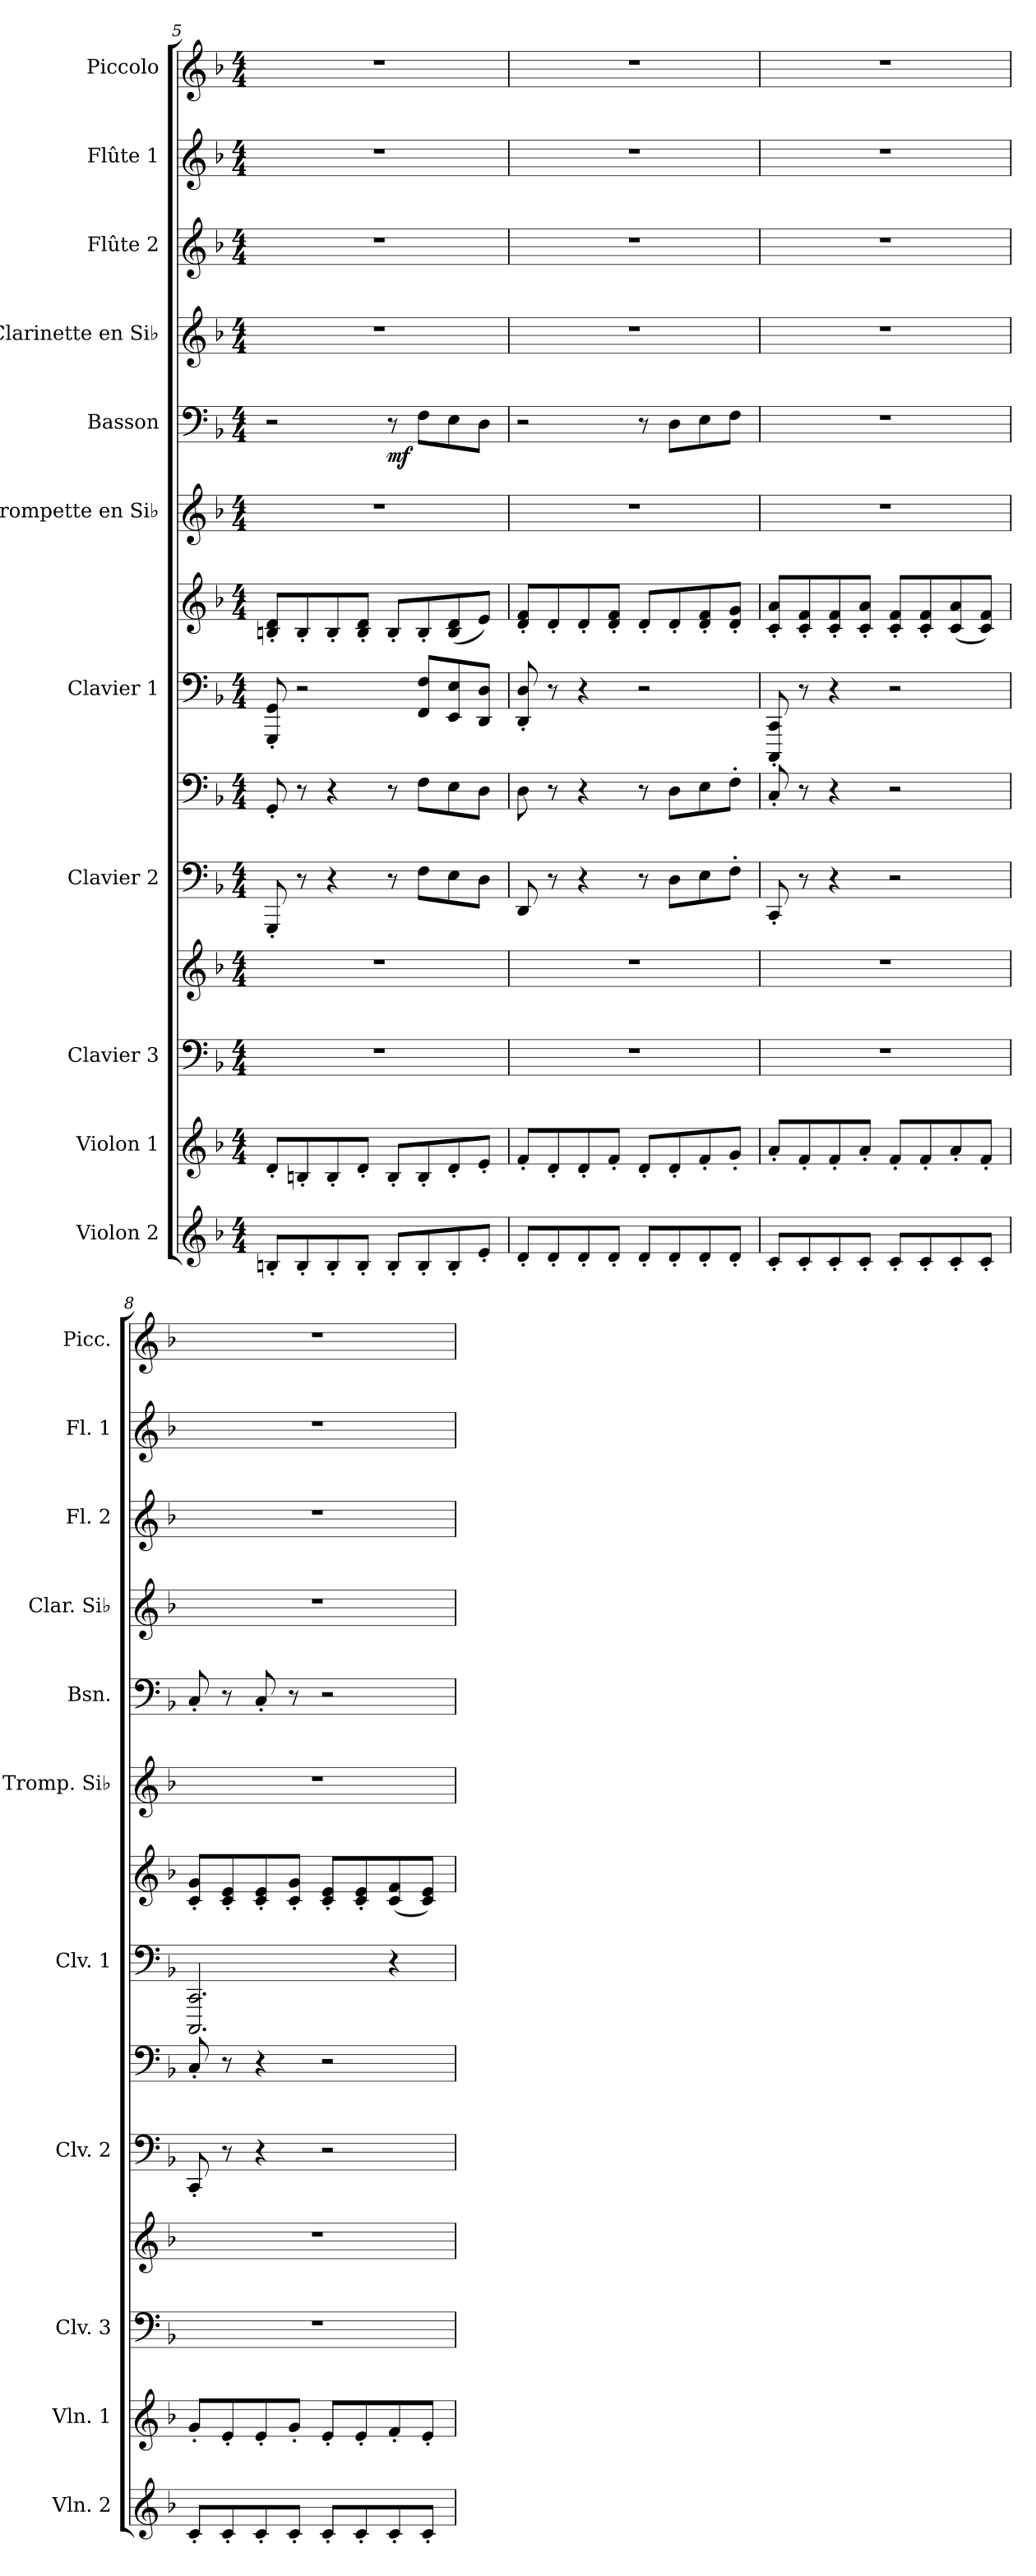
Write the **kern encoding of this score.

**kern	**kern	**kern	**kern	**kern	**kern	**kern	**kern	**kern	**kern	**dynam	**kern	**kern	**kern	**kern
*part11	*part10	*part9	*part9	*part8	*part8	*part7	*part7	*part6	*part5	*part5	*part4	*part3	*part2	*part1
*staff14	*staff13	*staff12	*staff11	*staff10	*staff9	*staff8	*staff7	*staff6	*staff5	*staff5	*staff4	*staff3	*staff2	*staff1
*I"Violon 2	*I"Violon 1	*I"Clavier 3	*	*I"Clavier 2	*	*I"Clavier 1	*	*I"Trompette en Si♭	*I"Basson	*	*I"Clarinette en Si♭	*I"Flûte 2	*I"Flûte 1	*I"Piccolo
*I'Vln. 2	*I'Vln. 1	*I'Clv. 3	*	*I'Clv. 2	*	*I'Clv. 1	*	*I'Tromp. Si♭	*I'Bsn.	*	*I'Clar. Si♭	*I'Fl. 2	*I'Fl. 1	*I'Picc.
*clefG2	*clefG2	*clefF4	*clefG2	*clefF4	*clefF4	*clefF4	*clefG2	*clefG2	*clefF4	*	*clefG2	*clefG2	*clefG2	*clefG2
*	*	*	*	*	*	*	*	*ITrd1c2	*	*	*ITrd1c2	*	*	*ITrd-7c-12
*k[b-]	*k[b-]	*k[b-]	*k[b-]	*k[b-]	*k[b-]	*k[b-]	*k[b-]	*k[b-e-a-]	*k[b-]	*	*k[b-e-a-]	*k[b-]	*k[b-]	*k[b-]
*M4/4	*M4/4	*M4/4	*M4/4	*M4/4	*M4/4	*M4/4	*M4/4	*M4/4	*M4/4	*	*M4/4	*M4/4	*M4/4	*M4/4
=5	=5	=5	=5	=5	=5	=5	=5	=5	=5	=5	=5	=5	=5	=5
8Bn'/L	8d'/L	1r	1r	8GGG'/	8GG'/	8GGG/' 8GG/'	8Bn/' 8d/'L	1r	2r	.	1r	1r	1r	1r
8B'/	8Bn'/	.	.	8r	8r	2r	8B'/	.	.	.	.	.	.	.
8B'/	8B'/	.	.	4r	4r	.	8B'/	.	.	.	.	.	.	.
8B'/J	8d'/J	.	.	.	.	.	8B/' 8d/'J	.	.	.	.	.	.	.
!	!	!	!	!	!	!	!	!	!	!LO:DY:b	!	!	!	!
8B'/L	8B'/L	.	.	8r	8r	.	8B'/L	.	8r	mf	.	.	.	.
8B'/	8B'/	.	.	8F\L	8F\L	8FF/ 8F/L	8B'/	.	8F\L	.	.	.	.	.
8B'/	8d'/	.	.	8E\	8E\	8EE/ 8E/	(>8B/ 8d/	.	8E\	.	.	.	.	.
8e'/J	8e'/J	.	.	8D\J	8D\J	8DD/ 8D/J	8e/J)	.	8D\J	.	.	.	.	.
=6	=6	=6	=6	=6	=6	=6	=6	=6	=6	=6	=6	=6	=6	=6
8d'/L	8f'/L	1r	1r	8DD/	8D\	8DD/' 8D/'	8d/' 8f/'L	1r	2r	.	1r	1r	1r	1r
8d'/	8d'/	.	.	8r	8r	8r	8d'/	.	.	.	.	.	.	.
8d'/	8d'/	.	.	4r	4r	4r	8d'/	.	.	.	.	.	.	.
8d'/J	8f'/J	.	.	.	.	.	8d/' 8f/'J	.	.	.	.	.	.	.
8d'/L	8d'/L	.	.	8r	8r	2r	8d'/L	.	8r	.	.	.	.	.
8d'/	8d'/	.	.	8D\L	8D\L	.	8d'/	.	8D\L	.	.	.	.	.
8d'/	8f'/	.	.	8E\	8E\	.	8d/' 8f/'	.	8E\	.	.	.	.	.
8d'/J	8g'/J	.	.	8F'\J	8F'\J	.	8d/' 8g/'J	.	8F\J	.	.	.	.	.
=7	=7	=7	=7	=7	=7	=7	=7	=7	=7	=7	=7	=7	=7	=7
8c'/L	8a'/L	1r	1r	8CC'/	8C'/	8CCC/' 8CC/'	8c/' 8a/'L	1r	1r	.	1r	1r	1r	1r
8c'/	8f'/	.	.	8r	8r	8r	8c/' 8f/'	.	.	.	.	.	.	.
8c'/	8f'/	.	.	4r	4r	4r	8c/' 8f/'	.	.	.	.	.	.	.
8c'/J	8a'/J	.	.	.	.	.	8c/' 8a/'J	.	.	.	.	.	.	.
8c'/L	8f'/L	.	.	2r	2r	2r	8c/' 8f/'L	.	.	.	.	.	.	.
8c'/	8f'/	.	.	.	.	.	8c/' 8f/'	.	.	.	.	.	.	.
8c'/	8a'/	.	.	.	.	.	(>8c/ 8a/	.	.	.	.	.	.	.
8c'/J	8f'/J	.	.	.	.	.	8c/ 8f/J)	.	.	.	.	.	.	.
=8	=8	=8	=8	=8	=8	=8	=8	=8	=8	=8	=8	=8	=8	=8
8c'/L	8g'/L	1r	1r	8CC'/	8C'/	2.CCC/ 2.CC/	8c/' 8g/'L	1r	8C'/	.	1r	1r	1r	1r
8c'/	8e'/	.	.	8r	8r	.	8c/' 8e/'	.	8r	.	.	.	.	.
8c'/	8e'/	.	.	4r	4r	.	8c/' 8e/'	.	8C'/	.	.	.	.	.
8c'/J	8g'/J	.	.	.	.	.	8c/' 8g/'J	.	8r	.	.	.	.	.
8c'/L	8e'/L	.	.	2r	2r	.	8c/' 8e/'L	.	2r	.	.	.	.	.
8c'/	8e'/	.	.	.	.	.	8c/' 8e/'	.	.	.	.	.	.	.
8c'/	8f'/	.	.	.	.	4r	(>8c/ 8f/	.	.	.	.	.	.	.
8c'/J	8e'/J	.	.	.	.	.	8c/ 8e/J)	.	.	.	.	.	.	.
=	=	=	=	=	=	=	=	=	=	=	=	=	=	=
*-	*-	*-	*-	*-	*-	*-	*-	*-	*-	*-	*-	*-	*-	*-
